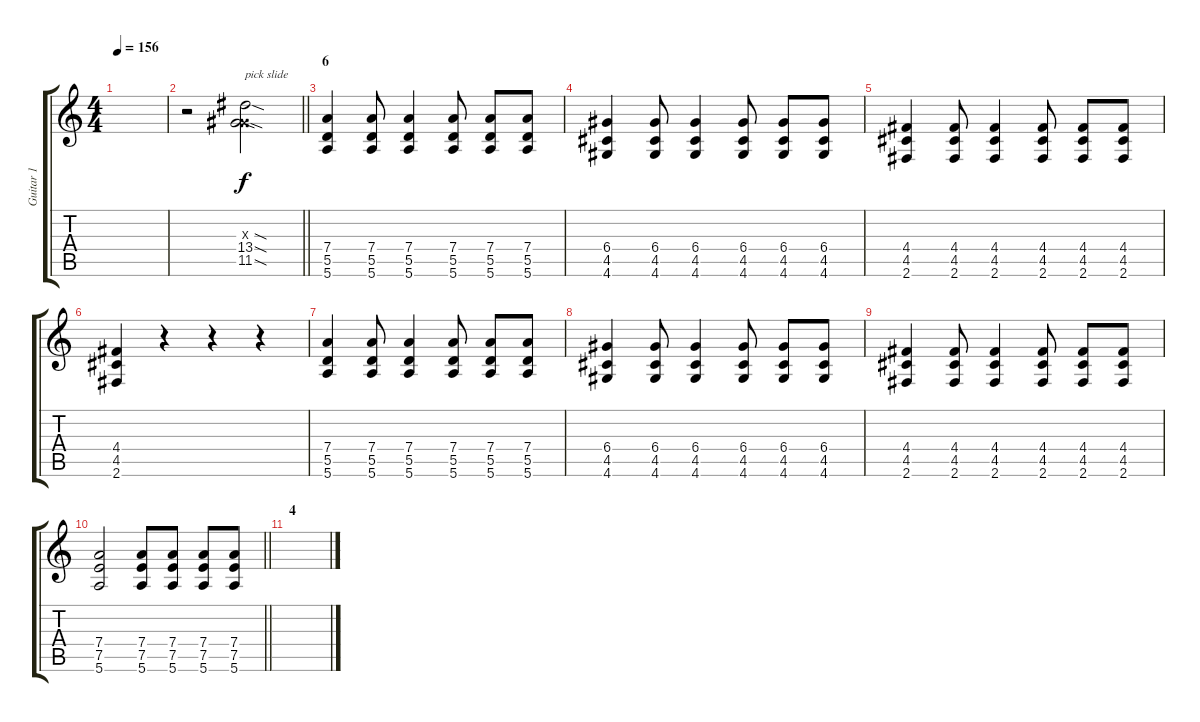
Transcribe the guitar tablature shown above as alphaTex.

\track ("Guitar 1" "Guitar 1") {instrument distortionguitar}
\staff {score tabs}
\tuning (E4 B3 G3 D3 A2 E2) {hide}
\ts (4 4)
\tempo 156
\clef g2
\ks c
|
\barLineRight lightlight
r.2 (0.3{sod x} 13.4{sod} 11.5{sod}).2{txt "pick slide" dy f} |
\section ("" "6")
(7.4 5.5 5.6).4 (7.4 5.5 5.6).8 (7.4 5.5 5.6).4 (7.4 5.5 5.6).8 (7.4 5.5 5.6).8 (7.4 5.5 5.6).8 |
(6.4 4.5 4.6).4 (6.4 4.5 4.6).8 (6.4 4.5 4.6).4 (6.4 4.5 4.6).8 (6.4 4.5 4.6).8 (6.4 4.5 4.6).8 |
(4.4 4.5 2.6).4 (4.4 4.5 2.6).8 (4.4 4.5 2.6).4 (4.4 4.5 2.6).8 (4.4 4.5 2.6).8 (4.4 4.5 2.6).8 |
(4.4 4.5 2.6).4 r.4 r.4 r.4 |
(7.4 5.5 5.6).4 (7.4 5.5 5.6).8 (7.4 5.5 5.6).4 (7.4 5.5 5.6).8 (7.4 5.5 5.6).8 (7.4 5.5 5.6).8 |
(6.4 4.5 4.6).4 (6.4 4.5 4.6).8 (6.4 4.5 4.6).4 (6.4 4.5 4.6).8 (6.4 4.5 4.6).8 (6.4 4.5 4.6).8 |
(4.4 4.5 2.6).4 (4.4 4.5 2.6).8 (4.4 4.5 2.6).4 (4.4 4.5 2.6).8 (4.4 4.5 2.6).8 (4.4 4.5 2.6).8 |
\barLineRight lightlight
(7.4 7.5 5.6).2 (7.4 7.5 5.6).8 (7.4 7.5 5.6).8 (7.4 7.5 5.6).8 (7.4 7.5 5.6).8 |
\section ("" "4")
